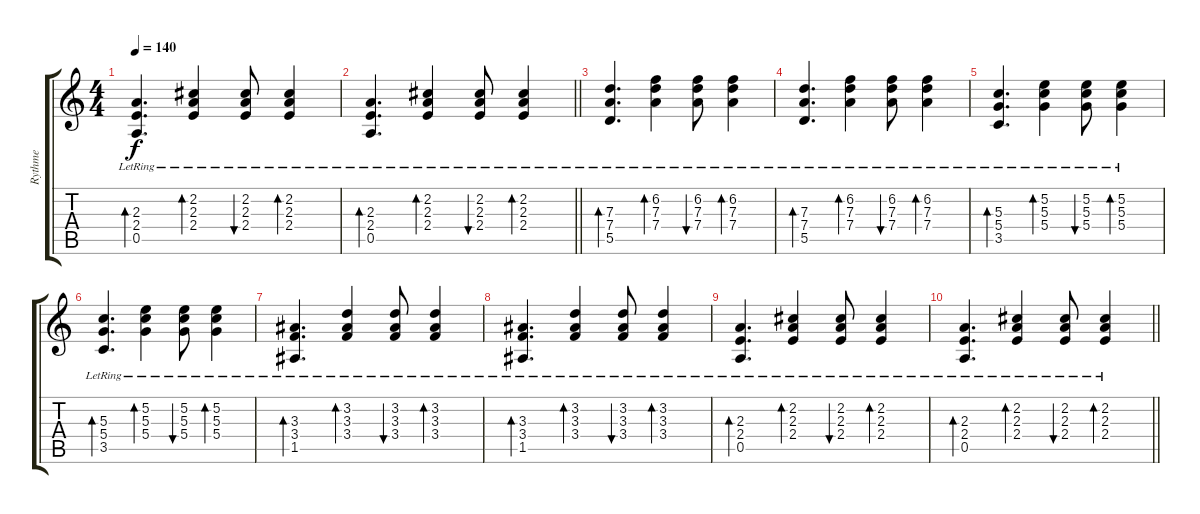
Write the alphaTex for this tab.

\track ("Rythme" "Rythme") {instrument distortionguitar}
\staff {score tabs}
\tuning (E4 B3 G3 D3 A2 D2) {hide}
\ts (4 4)
\tempo 140
\clef g2
\ks c
(2.3{lr} 2.4{lr} 0.5{lr}).4{d bd 120 dy f} (2.2{lr} 2.3{lr} 2.4{lr}).4{bd 120} (2.2{lr} 2.3{lr} 2.4{lr}).8{bu 480} (2.2{lr} 2.3{lr} 2.4{lr}).4{bd 60} |
\barLineRight lightlight
(2.3{lr} 2.4{lr} 0.5{lr}).4{d bd 120} (2.2{lr} 2.3{lr} 2.4{lr}).4{bd 120} (2.2{lr} 2.3{lr} 2.4{lr}).8{bu 480} (2.2{lr} 2.3{lr} 2.4{lr}).4{bd 60} |
\section ("" " ")
(7.3{lr} 7.4{lr} 5.5{lr}).4{d bd 120 volume 12} (6.2{lr} 7.3{lr} 7.4{lr}).4{bd 120} (6.2{lr} 7.3{lr} 7.4{lr}).8{bu 480} (6.2{lr} 7.3{lr} 7.4{lr}).4{bd 60} |
(7.3{lr} 7.4{lr} 5.5{lr}).4{d bd 120 volume 11} (6.2{lr} 7.3{lr} 7.4{lr}).4{bd 120} (6.2{lr} 7.3{lr} 7.4{lr}).8{bu 480} (6.2{lr} 7.3{lr} 7.4{lr}).4{bd 60} |
(5.3{lr} 5.4{lr} 3.5{lr}).4{d bd 120 volume 10} (5.2{lr} 5.3{lr} 5.4{lr}).4{bd 120} (5.2{lr} 5.3{lr} 5.4{lr}).8{bu 480} (5.2{lr} 5.3{lr} 5.4{lr}).4{bd 60} |
(5.3{lr} 5.4{lr} 3.5{lr}).4{d bd 120 volume 0} (5.2{lr} 5.3{lr} 5.4{lr}).4{bd 120} (5.2{lr} 5.3{lr} 5.4{lr}).8{bu 480} (5.2{lr} 5.3{lr} 5.4{lr}).4{bd 60} |
(3.3{lr} 3.4{lr} 1.5{lr}).4{d bd 120} (3.2{lr} 3.3{lr} 3.4{lr}).4{bd 120} (3.2{lr} 3.3{lr} 3.4{lr}).8{bu 480} (3.2{lr} 3.3{lr} 3.4{lr}).4{bd 60} |
(3.3{lr} 3.4{lr} 1.5{lr}).4{d bd 120} (3.2{lr} 3.3{lr} 3.4{lr}).4{bd 120} (3.2{lr} 3.3{lr} 3.4{lr}).8{bu 480} (3.2{lr} 3.3{lr} 3.4{lr}).4{bd 60} |
(2.3{lr} 2.4{lr} 0.5{lr}).4{d bd 120} (2.2{lr} 2.3{lr} 2.4{lr}).4{bd 120} (2.2{lr} 2.3{lr} 2.4{lr}).8{bu 480} (2.2{lr} 2.3{lr} 2.4{lr}).4{bd 60} |
\barLineRight lightlight
(2.3{lr} 2.4{lr} 0.5{lr}).4{d bd 120} (2.2{lr} 2.3{lr} 2.4{lr}).4{bd 120} (2.2{lr} 2.3{lr} 2.4{lr}).8{bu 480} (2.2{lr} 2.3{lr} 2.4{lr}).4{bd 60}
